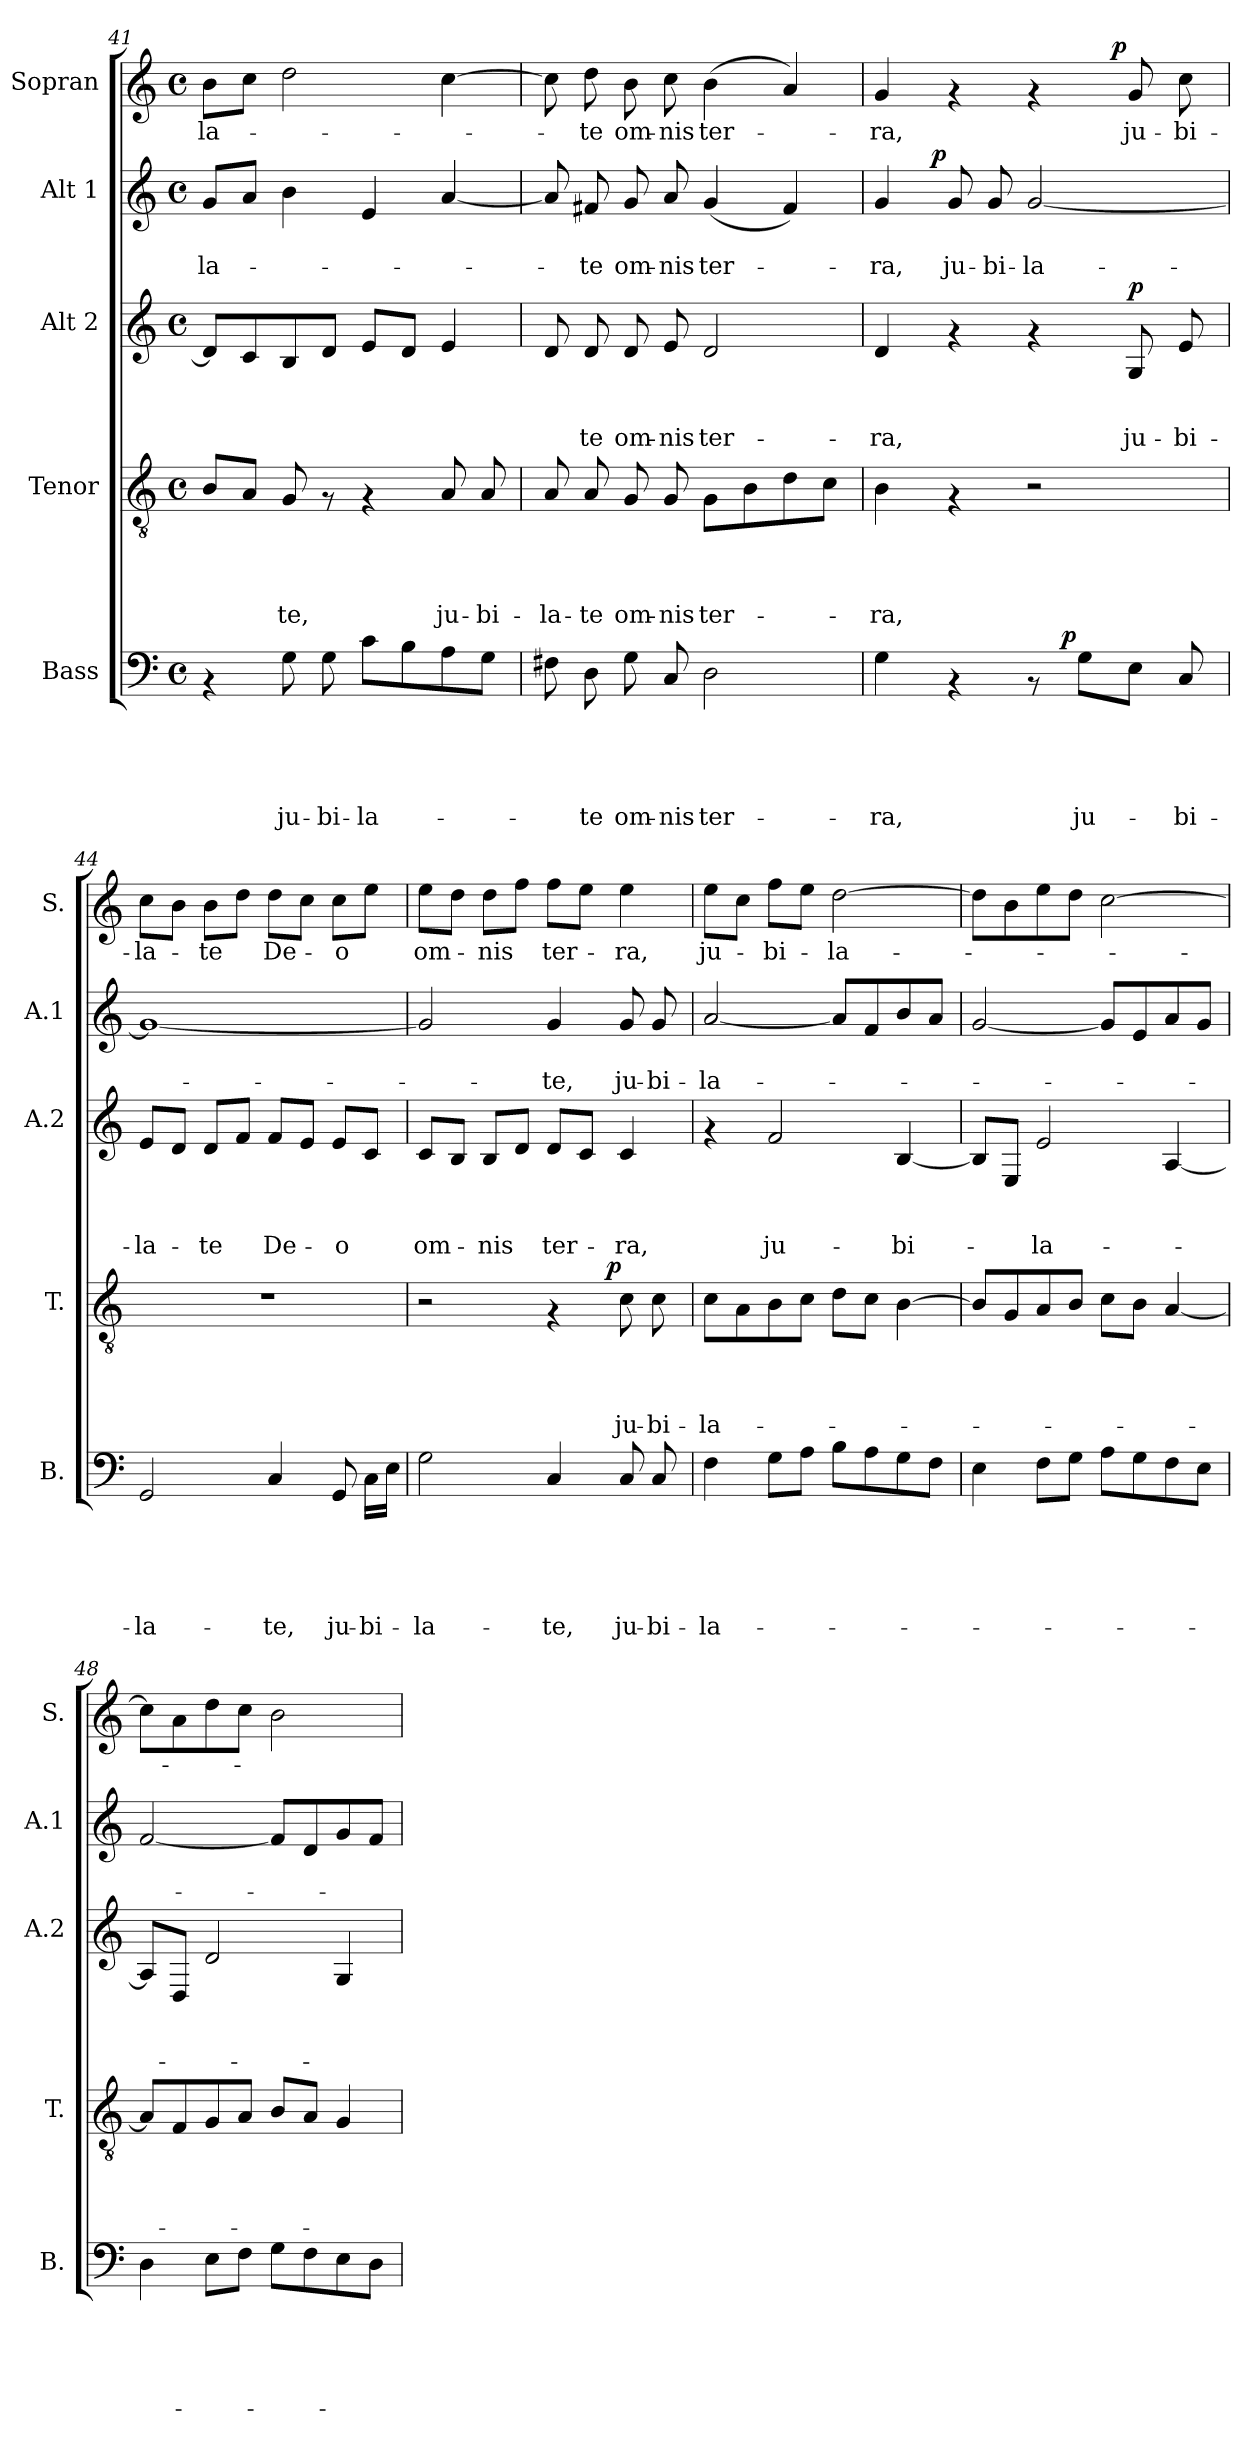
**kern	**text	**text	**text	**text	**text	**dynam	**kern	**text	**text	**text	**text	**dynam	**kern	**text	**text	**text	**dynam	**kern	**text	**text	**dynam	**kern	**text	**dynam
*part5	*part5	*part5	*part5	*part5	*part5	*part5	*part4	*part4	*part4	*part4	*part4	*part4	*part3	*part3	*part3	*part3	*part3	*part2	*part2	*part2	*part2	*part1	*part1	*part1
*staff5	*staff5	*staff5	*staff5	*staff5	*staff5	*staff5	*staff4	*staff4	*staff4	*staff4	*staff4	*staff4	*staff3	*staff3	*staff3	*staff3	*staff3	*staff2	*staff2	*staff2	*staff2	*staff1	*staff1	*staff1
*I"Bass	*	*	*	*	*	*	*I"Tenor	*	*	*	*	*	*I"Alt 2	*	*	*	*	*I"Alt 1	*	*	*	*I"Sopran	*	*
*I'B.	*	*	*	*	*	*	*I'T.	*	*	*	*	*	*I'A.2	*	*	*	*	*I'A.1	*	*	*	*I'S.	*	*
!!LO:PB:g=z
*clefF4	*	*	*	*	*	*	*clefGv2	*	*	*	*	*	*clefG2	*	*	*	*	*clefG2	*	*	*	*clefG2	*	*
*k[]	*	*	*	*	*	*	*k[]	*	*	*	*	*	*k[]	*	*	*	*	*k[]	*	*	*	*k[]	*	*
*C:	*	*	*	*	*	*	*C:	*	*	*	*	*	*C:	*	*	*	*	*C:	*	*	*	*C:	*	*
*M4/4	*	*	*	*	*	*	*M4/4	*	*	*	*	*	*M4/4	*	*	*	*	*M4/4	*	*	*	*M4/4	*	*
*met(c)	*	*	*	*	*	*	*met(c)	*	*	*	*	*	*met(c)	*	*	*	*	*met(c)	*	*	*	*met(c)	*	*
=41	=41	=41	=41	=41	=41	=41	=41	=41	=41	=41	=41	=41	=41	=41	=41	=41	=41	=41	=41	=41	=41	=41	=41	=41
!	!	!	!	!	!	!	!	!	!	!	!	!	!	!	!	!	!	!	!	!LO:LY:b	!	!	!LO:LY:b	!
4rAA	.	.	.	.	.	.	8B/L	.	.	.	.	.	8d/L]	.	.	.	.	8g/L	.	-la-	.	8b\L	-la-	.
.	.	.	.	.	.	.	8A/J	.	.	.	.	.	8c/	.	.	.	.	8a/J	.	.	.	8cc\J	.	.
!	!	!	!	!	!LO:LY:b	!	!	!	!	!	!LO:LY:b	!	!	!	!	!	!	!	!	!	!	!	!	!
8G\	.	.	.	.	ju-	.	8G/	.	.	.	-te,	.	8B/	.	.	.	.	4b\	.	.	.	2dd\	.	.
!	!	!	!	!	!LO:LY:b	!	!	!	!	!	!	!	!	!	!	!	!	!	!	!	!	!	!	!
8G\	.	.	.	.	-bi-	.	8rF	.	.	.	.	.	8d/J	.	.	.	.	.	.	.	.	.	.	.
!	!	!	!	!	!LO:LY:b	!	!	!	!	!	!	!	!	!	!	!	!	!	!	!	!	!	!	!
8c\L	.	.	.	.	-la-	.	4rF	.	.	.	.	.	8e/L	.	.	.	.	4e/	.	.	.	.	.	.
8B\	.	.	.	.	.	.	.	.	.	.	.	.	8d/J	.	.	.	.	.	.	.	.	.	.	.
!	!	!	!	!	!	!	!	!	!	!	!LO:LY:b	!	!	!	!	!	!	!	!	!	!	!	!	!
8A\	.	.	.	.	.	.	8A/	.	.	.	ju-	.	4e/	.	.	.	.	[<4a/	.	.	.	[>4cc\	.	.
!	!	!	!	!	!	!	!	!	!	!	!LO:LY:b	!	!	!	!	!	!	!	!	!	!	!	!	!
8G\J	.	.	.	.	.	.	8A/	.	.	.	-bi-	.	.	.	.	.	.	.	.	.	.	.	.	.
=42	=42	=42	=42	=42	=42	=42	=42	=42	=42	=42	=42	=42	=42	=42	=42	=42	=42	=42	=42	=42	=42	=42	=42	=42
!	!	!	!	!	!	!	!	!	!	!	!LO:LY:b	!	!	!	!	!	!	!	!	!	!	!	!	!
8F#X\	.	.	.	.	.	.	8A/	.	.	.	-la-	.	8d/	.	.	.	.	8a/]	.	.	.	8cc\]	.	.
!	!	!	!	!	!LO:LY:b	!	!	!	!	!	!LO:LY:b	!	!	!	!	!LO:LY:b	!	!	!	!LO:LY:b	!	!	!LO:LY:b	!
8D\	.	.	.	.	-te	.	8A/	.	.	.	-te	.	8d/	.	.	-te	.	8f#X/	.	-te	.	8dd\	-te	.
!	!	!	!	!	!LO:LY:b	!	!	!	!	!	!LO:LY:b	!	!	!	!	!LO:LY:b	!	!	!	!LO:LY:b	!	!	!LO:LY:b	!
8G\	.	.	.	.	om-	.	8G/	.	.	.	om-	.	8d/	.	.	om-	.	8g/	.	om-	.	8b\	om-	.
!	!	!	!	!	!LO:LY:b	!	!	!	!	!	!LO:LY:b	!	!	!	!	!LO:LY:b	!	!	!	!LO:LY:b	!	!	!LO:LY:b	!
8C/	.	.	.	.	-nis	.	8G/	.	.	.	-nis	.	8e/	.	.	-nis	.	8a/	.	-nis	.	8cc\	-nis	.
!	!	!	!	!	!LO:LY:b	!	!	!	!	!	!LO:LY:b	!	!	!	!	!LO:LY:b	!	!	!	!LO:LY:b	!	!	!LO:LY:b	!
2D\	.	.	.	.	ter-	.	8G\L	.	.	.	ter-	.	2d/	.	.	ter-	.	(<4g/	.	ter-	.	(>4b\	ter-	.
.	.	.	.	.	.	.	8B\	.	.	.	.	.	.	.	.	.	.	.	.	.	.	.	.	.
.	.	.	.	.	.	.	8d\	.	.	.	.	.	.	.	.	.	.	4f#/)	.	.	.	4a/)	.	.
.	.	.	.	.	.	.	8c\J	.	.	.	.	.	.	.	.	.	.	.	.	.	.	.	.	.
=43	=43	=43	=43	=43	=43	=43	=43	=43	=43	=43	=43	=43	=43	=43	=43	=43	=43	=43	=43	=43	=43	=43	=43	=43
!	!	!	!	!	!LO:LY:b	!	!	!	!	!	!LO:LY:b	!	!	!	!	!LO:LY:b	!	!	!	!LO:LY:b	!	!	!LO:LY:b	!
*^	*	*	*	*	*	*	*	*	*	*	*	*	*	*	*	*	*	*^	*	*	*	*^	*	*
4G\	2ryy	.	.	.	.	-ra,	.	4B\	.	.	.	-ra,	.	4d/	.	.	-ra,	.	4g/	8..ryy	.	-ra,	.	4g/	2ryy	-ra,	.
!	!	!	!	!	!	!	!	!	!	!	!	!	!	!	!	!	!	!	!	!	!	!	!LO:DY:a	!	!	!	!
.	.	.	.	.	.	.	.	.	.	.	.	.	.	.	.	.	.	.	.	2ryy	.	.	p	.	.	.	.
!	!	!	!	!	!	!	!	!	!	!	!	!	!	!	!	!	!	!	!	!	!	!LO:LY:b	!	!	!	!	!
4rAA	.	.	.	.	.	.	.	4rF	.	.	.	.	.	4rf	.	.	.	.	8g/	.	.	ju-	.	4rf	.	.	.
!	!	!	!	!	!	!	!	!	!	!	!	!	!	!	!	!	!	!	!	!	!	!LO:LY:b	!	!	!	!	!
.	.	.	.	.	.	.	.	.	.	.	.	.	.	.	.	.	.	.	8g/	.	.	-bi-	.	.	.	.	.
!	!	!	!	!	!	!	!	!	!	!	!	!	!	!	!	!	!	!	!	!	!	!LO:LY:b	!	!	!	!	!
8rAA	16.ryy	.	.	.	.	.	.	2r	.	.	.	.	.	4rf	.	.	.	.	[<2g/	.	.	-la-	.	4rf	8..ryy	.	.
!	!	!	!	!	!	!	!LO:DY:a	!	!	!	!	!	!	!	!	!	!	!	!	!	!	!	!	!	!	!	!
.	4ryy	.	.	.	.	.	p	.	.	.	.	.	.	.	.	.	.	.	.	.	.	.	.	.	.	.	.
!	!	!	!	!	!	!LO:LY:b	!	!	!	!	!	!	!	!	!	!	!	!	!	!	!	!	!	!	!	!	!
8G\L	.	.	.	.	.	ju-	.	.	.	.	.	.	.	.	.	.	.	.	.	.	.	.	.	.	.	.	.
!	!	!	!	!	!	!	!	!	!	!	!	!	!	!	!	!	!	!	!	!	!	!	!	!	!	!	!LO:DY:a
.	.	.	.	.	.	.	.	.	.	.	.	.	.	.	.	.	.	.	.	4ryy	.	.	.	.	4ryy	.	p
!	!	!	!	!	!	!	!	!	!	!	!	!	!	!	!	!	!LO:LY:b	!LO:DY:a	!	!	!	!	!	!	!	!LO:LY:b	!
8E\J	.	.	.	.	.	.	.	.	.	.	.	.	.	8G/	.	.	ju-	p	.	.	.	.	.	8g/	.	ju-	.
.	8ryy	.	.	.	.	.	.	.	.	.	.	.	.	.	.	.	.	.	.	.	.	.	.	.	.	.	.
!	!	!	!	!	!	!LO:LY:b	!	!	!	!	!	!	!	!	!	!	!LO:LY:b	!	!	!	!	!	!	!	!	!LO:LY:b	!
8C/	.	.	.	.	.	-bi-	.	.	.	.	.	.	.	8e/	.	.	-bi-	.	.	.	.	.	.	8cc\	.	-bi-	.
.	32ryy	.	.	.	.	.	.	.	.	.	.	.	.	.	.	.	.	.	.	32ryy	.	.	.	.	32ryy	.	.
=44	=44	=44	=44	=44	=44	=44	=44	=44	=44	=44	=44	=44	=44	=44	=44	=44	=44	=44	=44	=44	=44	=44	=44	=44	=44	=44	=44
!	!	!	!	!	!	!LO:LY:b	!	!	!	!	!	!	!	!	!	!	!LO:LY:b	!	!	!	!	!	!	!	!	!LO:LY:b	!
*	*	*	*	*	*	*	*	*	*	*	*	*	*	*	*	*	*	*	*v	*v	*	*	*	*	*	*	*
*v	*v	*	*	*	*	*	*	*	*	*	*	*	*	*	*	*	*	*	*	*	*	*	*v	*v	*	*
2GG/	.	.	.	.	-la-	.	1r	.	.	.	.	.	8e/L	.	.	-la-	.	1g_	.	.	.	8cc\L	-la-	.
.	.	.	.	.	.	.	.	.	.	.	.	.	8d/J	.	.	.	.	.	.	.	.	8b\J	.	.
!	!	!	!	!	!	!	!	!	!	!	!	!	!	!	!	!LO:LY:b	!	!	!	!	!	!	!LO:LY:b	!
.	.	.	.	.	.	.	.	.	.	.	.	.	8d/L	.	.	-te	.	.	.	.	.	8b\L	-te	.
.	.	.	.	.	.	.	.	.	.	.	.	.	8f/J	.	.	.	.	.	.	.	.	8dd\J	.	.
!	!	!	!	!	!LO:LY:b	!	!	!	!	!	!	!	!	!	!	!LO:LY:b	!	!	!	!	!	!	!LO:LY:b	!
4C/	.	.	.	.	-te,	.	.	.	.	.	.	.	8f/L	.	.	De-	.	.	.	.	.	8dd\L	De-	.
.	.	.	.	.	.	.	.	.	.	.	.	.	8e/J	.	.	.	.	.	.	.	.	8cc\J	.	.
!	!	!	!	!	!LO:LY:b	!	!	!	!	!	!	!	!	!	!	!LO:LY:b	!	!	!	!	!	!	!LO:LY:b	!
8GG/	.	.	.	.	ju-	.	.	.	.	.	.	.	8e/L	.	.	-o	.	.	.	.	.	8cc\L	-o	.
!	!	!	!	!	!LO:LY:b	!	!	!	!	!	!	!	!	!	!	!	!	!	!	!	!	!	!	!
16C\LL	.	.	.	.	-bi-	.	.	.	.	.	.	.	8c/J	.	.	.	.	.	.	.	.	8ee\J	.	.
16E\JJ	.	.	.	.	.	.	.	.	.	.	.	.	.	.	.	.	.	.	.	.	.	.	.	.
!!LO:PB:g=z
=45	=45	=45	=45	=45	=45	=45	=45	=45	=45	=45	=45	=45	=45	=45	=45	=45	=45	=45	=45	=45	=45	=45	=45	=45
!	!	!	!	!	!LO:LY:b	!	!	!	!	!	!	!	!	!	!	!LO:LY:b	!	!	!	!	!	!	!LO:LY:b	!
*	*	*	*	*	*	*	*^	*	*	*	*	*	*	*	*	*	*	*	*	*	*	*	*	*
2G\	.	.	.	.	-la-	.	2r	2ryy	.	.	.	.	.	8c/L	.	.	om-	.	2g/]	.	.	.	8ee\L	om-	.
.	.	.	.	.	.	.	.	.	.	.	.	.	.	8B/J	.	.	.	.	.	.	.	.	8dd\J	.	.
!	!	!	!	!	!	!	!	!	!	!	!	!	!	!	!	!	!LO:LY:b	!	!	!	!	!	!	!LO:LY:b	!
.	.	.	.	.	.	.	.	.	.	.	.	.	.	8B/L	.	.	-nis	.	.	.	.	.	8dd\L	-nis	.
.	.	.	.	.	.	.	.	.	.	.	.	.	.	8d/J	.	.	.	.	.	.	.	.	8ff\J	.	.
!	!	!	!	!	!LO:LY:b	!	!	!	!	!	!	!	!	!	!	!	!LO:LY:b	!	!	!	!LO:LY:b	!	!	!LO:LY:b	!
4C/	.	.	.	.	-te,	.	4rF	8..ryy	.	.	.	.	.	8d/L	.	.	ter-	.	4g/	.	-te,	.	8ff\L	ter-	.
.	.	.	.	.	.	.	.	.	.	.	.	.	.	8c/J	.	.	.	.	.	.	.	.	8ee\J	.	.
!	!	!	!	!	!	!	!	!	!	!	!	!	!LO:DY:a	!	!	!	!	!	!	!	!	!	!	!	!
.	.	.	.	.	.	.	.	4ryy	.	.	.	.	p	.	.	.	.	.	.	.	.	.	.	.	.
!	!	!	!	!	!LO:LY:b	!	!	!	!	!	!	!LO:LY:b	!	!	!	!	!LO:LY:b	!	!	!	!LO:LY:b	!	!	!LO:LY:b	!
8C/	.	.	.	.	ju-	.	8c\	.	.	.	.	ju-	.	4c/	.	.	-ra,	.	8g/	.	ju-	.	4ee\	-ra,	.
!	!	!	!	!	!LO:LY:b	!	!	!	!	!	!	!LO:LY:b	!	!	!	!	!	!	!	!	!LO:LY:b	!	!	!	!
8C/	.	.	.	.	-bi-	.	8c\	.	.	.	.	-bi-	.	.	.	.	.	.	8g/	.	-bi-	.	.	.	.
.	.	.	.	.	.	.	.	32ryy	.	.	.	.	.	.	.	.	.	.	.	.	.	.	.	.	.
=46	=46	=46	=46	=46	=46	=46	=46	=46	=46	=46	=46	=46	=46	=46	=46	=46	=46	=46	=46	=46	=46	=46	=46	=46	=46
!	!	!	!	!	!LO:LY:b	!	!	!	!	!	!	!LO:LY:b	!	!	!	!	!	!	!	!	!LO:LY:b	!	!	!LO:LY:b	!
*	*	*	*	*	*	*	*v	*v	*	*	*	*	*	*	*	*	*	*	*	*	*	*	*	*	*
4F\	.	.	.	.	-la-	.	8c\L	.	.	.	-la-	.	4rf	.	.	.	.	[<2a/	.	-la-	.	8ee\L	ju-	.
.	.	.	.	.	.	.	8A\	.	.	.	.	.	.	.	.	.	.	.	.	.	.	8cc\J	.	.
!	!	!	!	!	!	!	!	!	!	!	!	!	!	!	!	!LO:LY:b	!	!	!	!	!	!	!LO:LY:b	!
8G\L	.	.	.	.	.	.	8B\	.	.	.	.	.	2f/	.	.	ju-	.	.	.	.	.	8ff\L	-bi-	.
8A\J	.	.	.	.	.	.	8c\J	.	.	.	.	.	.	.	.	.	.	.	.	.	.	8ee\J	.	.
!	!	!	!	!	!	!	!	!	!	!	!	!	!	!	!	!	!	!	!	!	!	!	!LO:LY:b	!
8B\L	.	.	.	.	.	.	8d\L	.	.	.	.	.	.	.	.	.	.	8a/L]	.	.	.	[>2dd\	-la-	.
8A\	.	.	.	.	.	.	8c\J	.	.	.	.	.	.	.	.	.	.	8f/	.	.	.	.	.	.
!	!	!	!	!	!	!	!	!	!	!	!	!	!	!	!	!LO:LY:b	!	!	!	!	!	!	!	!
8G\	.	.	.	.	.	.	[>4B\	.	.	.	.	.	[<4B/	.	.	-bi-	.	8b/	.	.	.	.	.	.
8F\J	.	.	.	.	.	.	.	.	.	.	.	.	.	.	.	.	.	8a/J	.	.	.	.	.	.
=47	=47	=47	=47	=47	=47	=47	=47	=47	=47	=47	=47	=47	=47	=47	=47	=47	=47	=47	=47	=47	=47	=47	=47	=47
4E\	.	.	.	.	.	.	8B/L]	.	.	.	.	.	8B/L]	.	.	.	.	[<2g/	.	.	.	8dd\L]	.	.
.	.	.	.	.	.	.	8G/	.	.	.	.	.	8E/J	.	.	.	.	.	.	.	.	8b\	.	.
!	!	!	!	!	!	!	!	!	!	!	!	!	!	!	!	!LO:LY:b	!	!	!	!	!	!	!	!
8F\L	.	.	.	.	.	.	8A/	.	.	.	.	.	2e/	.	.	-la-	.	.	.	.	.	8ee\	.	.
8G\J	.	.	.	.	.	.	8B/J	.	.	.	.	.	.	.	.	.	.	.	.	.	.	8dd\J	.	.
8A\L	.	.	.	.	.	.	8c\L	.	.	.	.	.	.	.	.	.	.	8g/L]	.	.	.	[>2cc\	.	.
8G\	.	.	.	.	.	.	8B\J	.	.	.	.	.	.	.	.	.	.	8e/	.	.	.	.	.	.
8F\	.	.	.	.	.	.	[<4A/	.	.	.	.	.	[<4A/	.	.	.	.	8a/	.	.	.	.	.	.
8E\J	.	.	.	.	.	.	.	.	.	.	.	.	.	.	.	.	.	8g/J	.	.	.	.	.	.
=48	=48	=48	=48	=48	=48	=48	=48	=48	=48	=48	=48	=48	=48	=48	=48	=48	=48	=48	=48	=48	=48	=48	=48	=48
4D\	.	.	.	.	.	.	8A/L]	.	.	.	.	.	8A/L]	.	.	.	.	[<2f/	.	.	.	8cc\L]	.	.
.	.	.	.	.	.	.	8F/	.	.	.	.	.	8D/J	.	.	.	.	.	.	.	.	8a\	.	.
8E\L	.	.	.	.	.	.	8G/	.	.	.	.	.	2d/	.	.	.	.	.	.	.	.	8dd\	.	.
8F\J	.	.	.	.	.	.	8A/J	.	.	.	.	.	.	.	.	.	.	.	.	.	.	8cc\J	.	.
8G\L	.	.	.	.	.	.	8B/L	.	.	.	.	.	.	.	.	.	.	8f/L]	.	.	.	2b\	.	.
8F\	.	.	.	.	.	.	8A/J	.	.	.	.	.	.	.	.	.	.	8d/	.	.	.	.	.	.
8E\	.	.	.	.	.	.	4G/	.	.	.	.	.	4G/	.	.	.	.	8g/	.	.	.	.	.	.
8D\J	.	.	.	.	.	.	.	.	.	.	.	.	.	.	.	.	.	8f/J	.	.	.	.	.	.
=	=	=	=	=	=	=	=	=	=	=	=	=	=	=	=	=	=	=	=	=	=	=	=	=
*-	*-	*-	*-	*-	*-	*-	*-	*-	*-	*-	*-	*-	*-	*-	*-	*-	*-	*-	*-	*-	*-	*-	*-	*-
